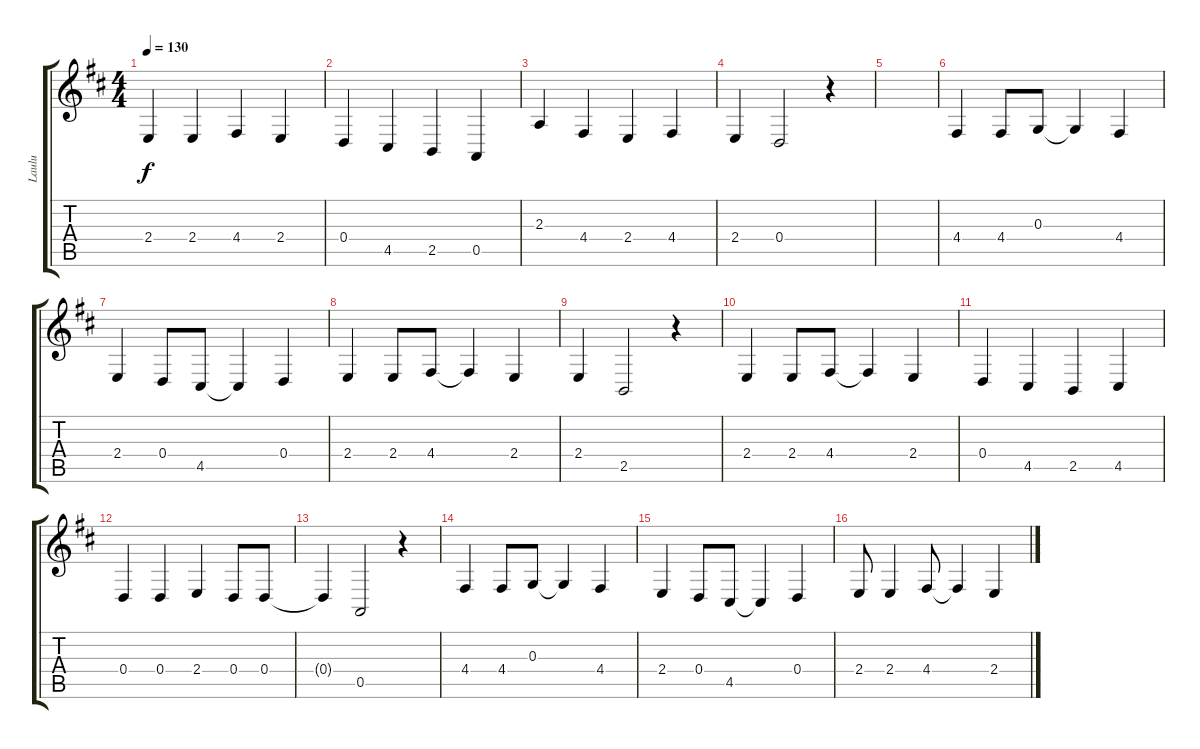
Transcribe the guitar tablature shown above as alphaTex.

\track ("Laulu" "Laulu") {instrument oboe}
\staff {score tabs}
\tuning (E4 B3 G3 D3 A2 E2) {hide}
\ts (4 4)
\tempo 130
\clef g2
\ks d
2.4.4{dy f} 2.4.4 4.4.4 2.4.4 |
0.4.4 4.5.4 2.5.4 0.5.4 |
2.3.4 4.4.4 2.4.4 4.4.4 |
2.4.4 0.4.2 r.4 |
|
4.4.4 4.4.8 0.3.8 0.3{t}.4 4.4.4 |
2.4.4 0.4.8 4.5.8 4.5{t}.4 0.4.4 |
2.4.4 2.4.8 4.4.8 4.4{t}.4 2.4.4 |
2.4.4 2.5.2 r.4 |
2.4.4 2.4.8 4.4.8 4.4{t}.4 2.4.4 |
0.4.4 4.5.4 2.5.4 4.5.4 |
0.4.4 0.4.4 2.4.4 0.4.8 0.4.8 |
0.4{t}.4 0.5.2 r.4 |
4.4.4 4.4.8 0.3.8 0.3{t}.4 4.4.4 |
2.4.4 0.4.8 4.5.8 4.5{t}.4 0.4.4 |
2.4.8 2.4.4 4.4.8 4.4{t}.4 2.4.4
